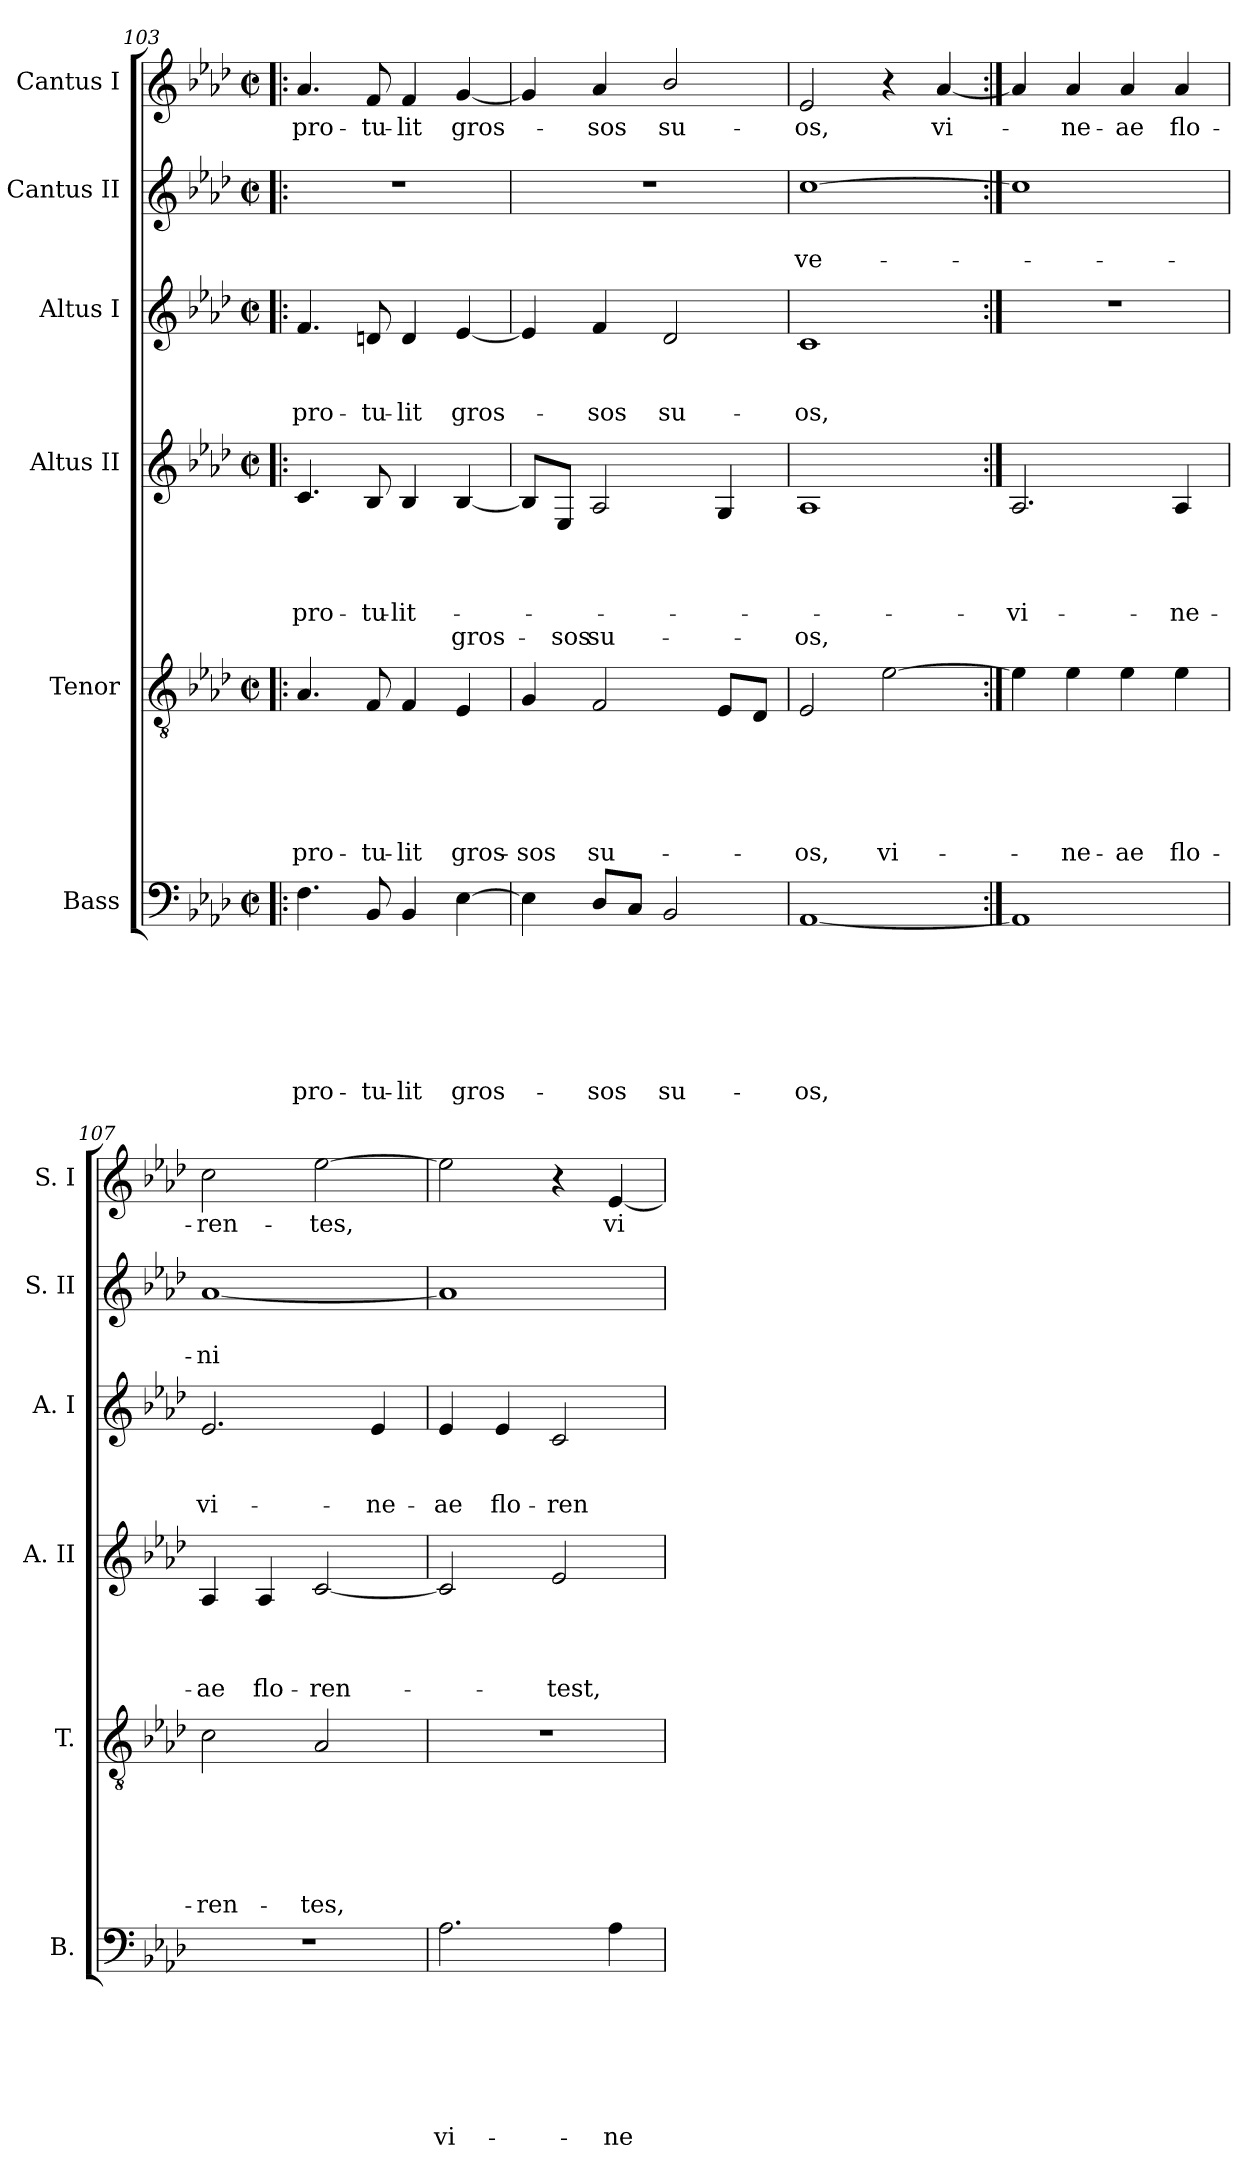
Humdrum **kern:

**kern	**text	**text	**text	**text	**text	**text	**text	**kern	**text	**text	**text	**text	**text	**text	**kern	**text	**text	**text	**text	**text	**kern	**text	**text	**text	**kern	**text	**text	**kern	**text
*part6	*part6	*part6	*part6	*part6	*part6	*part6	*part6	*part5	*part5	*part5	*part5	*part5	*part5	*part5	*part4	*part4	*part4	*part4	*part4	*part4	*part3	*part3	*part3	*part3	*part2	*part2	*part2	*part1	*part1
*staff6	*staff6	*staff6	*staff6	*staff6	*staff6	*staff6	*staff6	*staff5	*staff5	*staff5	*staff5	*staff5	*staff5	*staff5	*staff4	*staff4	*staff4	*staff4	*staff4	*staff4	*staff3	*staff3	*staff3	*staff3	*staff2	*staff2	*staff2	*staff1	*staff1
*I"Bass	*	*	*	*	*	*	*	*I"Tenor	*	*	*	*	*	*	*I"Altus II	*	*	*	*	*	*I"Altus I	*	*	*	*I"Cantus II	*	*	*I"Cantus I	*
*I'B.	*	*	*	*	*	*	*	*I'T.	*	*	*	*	*	*	*I'A. II	*	*	*	*	*	*I'A. I	*	*	*	*I'S. II	*	*	*I'S. I	*
*clefF4	*	*	*	*	*	*	*	*clefGv2	*	*	*	*	*	*	*clefG2	*	*	*	*	*	*clefG2	*	*	*	*clefG2	*	*	*clefG2	*
*k[b-e-a-d-]	*	*	*	*	*	*	*	*k[b-e-a-d-]	*	*	*	*	*	*	*k[b-e-a-d-]	*	*	*	*	*	*k[b-e-a-d-]	*	*	*	*k[b-e-a-d-]	*	*	*k[b-e-a-d-]	*
*A-:	*	*	*	*	*	*	*	*A-:	*	*	*	*	*	*	*A-:	*	*	*	*	*	*A-:	*	*	*	*A-:	*	*	*A-:	*
*M2/2	*	*	*	*	*	*	*	*M2/2	*	*	*	*	*	*	*M2/2	*	*	*	*	*	*M2/2	*	*	*	*M2/2	*	*	*M2/2	*
*met(c|)	*	*	*	*	*	*	*	*met(c|)	*	*	*	*	*	*	*met(c|)	*	*	*	*	*	*met(c|)	*	*	*	*met(c|)	*	*	*met(c|)	*
=103!|:	=103!|:	=103!|:	=103!|:	=103!|:	=103!|:	=103!|:	=103!|:	=103!|:	=103!|:	=103!|:	=103!|:	=103!|:	=103!|:	=103!|:	=103!|:	=103!|:	=103!|:	=103!|:	=103!|:	=103!|:	=103!|:	=103!|:	=103!|:	=103!|:	=103!|:	=103!|:	=103!|:	=103!|:	=103!|:
!	!	!	!	!	!	!	!LO:LY:b	!	!	!	!	!	!	!LO:LY:b	!	!	!	!	!LO:LY:b	!	!	!	!	!LO:LY:b	!	!	!	!	!LO:LY:b
4.F\	.	.	.	.	.	.	pro-	4.A-/	.	.	.	.	.	pro-	4.c/	.	.	.	pro-	.	4.f/	.	.	pro-	1r	.	.	4.a-/	pro-
!	!	!	!	!	!	!	!LO:LY:b	!	!	!	!	!	!	!LO:LY:b	!	!	!	!	!LO:LY:b	!	!	!	!	!LO:LY:b	!	!	!	!	!LO:LY:b
8BB-/	.	.	.	.	.	.	-tu-	8F/	.	.	.	.	.	-tu-	8B-/	.	.	.	-tu-	.	8dn/	.	.	-tu-	.	.	.	8f/	-tu-
!	!	!	!	!	!	!	!LO:LY:b:rj	!	!	!	!	!	!	!LO:LY:b:rj	!	!	!	!	!LO:LY:b:rj	!	!	!	!	!LO:LY:b:rj	!	!	!	!	!LO:LY:b:rj
4BB-/	.	.	.	.	.	.	-lit	4F/	.	.	.	.	.	-lit	4B-/	.	.	.	-lit-	.	4d/	.	.	-lit	.	.	.	4f/	-lit
!	!	!	!	!	!	!	!LO:LY:b	!	!	!	!	!	!	!LO:LY:b	!	!	!	!	!	!LO:LY:b	!	!	!	!LO:LY:b	!	!	!	!	!LO:LY:b
[>4E-\	.	.	.	.	.	.	gros-	4E-/	.	.	.	.	.	gros-	[<4B-/	.	.	.	.	gros-	[<4e-/	.	.	gros-	.	.	.	[<4g/	gros-
=104	=104	=104	=104	=104	=104	=104	=104	=104	=104	=104	=104	=104	=104	=104	=104	=104	=104	=104	=104	=104	=104	=104	=104	=104	=104	=104	=104	=104	=104
!	!	!	!	!	!	!	!	!	!	!	!	!	!	!LO:LY:b	!	!	!	!	!	!	!	!	!	!	!	!	!	!	!
4E-\]	.	.	.	.	.	.	.	4G/	.	.	.	.	.	-sos	8B-/L]	.	.	.	.	.	4e-/]	.	.	.	1r	.	.	4g/]	.
!	!	!	!	!	!	!	!	!	!	!	!	!	!	!	!	!	!	!	!	!LO:LY:b	!	!	!	!	!	!	!	!	!
.	.	.	.	.	.	.	.	.	.	.	.	.	.	.	8E-/J	.	.	.	.	-sos	.	.	.	.	.	.	.	.	.
!	!	!	!	!	!	!	!LO:LY:b	!	!	!	!	!	!	!LO:LY:b	!	!	!	!	!	!LO:LY:b	!	!	!	!LO:LY:b	!	!	!	!	!LO:LY:b
8D-/L	.	.	.	.	.	.	-sos	2F/	.	.	.	.	.	su-	2A-/	.	.	.	.	su-	4f/	.	.	-sos	.	.	.	4a-/	-sos
8C/J	.	.	.	.	.	.	.	.	.	.	.	.	.	.	.	.	.	.	.	.	.	.	.	.	.	.	.	.	.
!	!	!	!	!	!	!	!LO:LY:b	!	!	!	!	!	!	!	!	!	!	!	!	!	!	!	!	!LO:LY:b	!	!	!	!	!LO:LY:b
2BB-/	.	.	.	.	.	.	su-	.	.	.	.	.	.	.	.	.	.	.	.	.	2d-/	.	.	su-	.	.	.	2b-/	su-
.	.	.	.	.	.	.	.	8E-/L	.	.	.	.	.	.	4G/	.	.	.	.	.	.	.	.	.	.	.	.	.	.
.	.	.	.	.	.	.	.	8D-/J	.	.	.	.	.	.	.	.	.	.	.	.	.	.	.	.	.	.	.	.	.
=105	=105	=105	=105	=105	=105	=105	=105	=105	=105	=105	=105	=105	=105	=105	=105	=105	=105	=105	=105	=105	=105	=105	=105	=105	=105	=105	=105	=105	=105
!	!	!	!	!	!	!	!LO:LY:b	!	!	!	!	!	!	!LO:LY:b	!	!	!	!	!	!LO:LY:b	!	!	!	!LO:LY:b	!	!	!LO:LY:b	!	!LO:LY:b
[<1AA-	.	.	.	.	.	.	-os,	2E-/	.	.	.	.	.	-os,	1A-	.	.	.	.	-os,	1c	.	.	-os,	[>1cc	.	ve-	2e-/	-os,
!	!	!	!	!	!	!	!	!	!	!	!	!	!	!LO:LY:b	!	!	!	!	!	!	!	!	!	!	!	!	!	!	!
.	.	.	.	.	.	.	.	[>2e-\	.	.	.	.	.	vi-	.	.	.	.	.	.	.	.	.	.	.	.	.	4r	.
!	!	!	!	!	!	!	!	!	!	!	!	!	!	!	!	!	!	!	!	!	!	!	!	!	!	!	!	!	!LO:LY:b
.	.	.	.	.	.	.	.	.	.	.	.	.	.	.	.	.	.	.	.	.	.	.	.	.	.	.	.	[<4a-/	vi-
=106:|!	=106:|!	=106:|!	=106:|!	=106:|!	=106:|!	=106:|!	=106:|!	=106:|!	=106:|!	=106:|!	=106:|!	=106:|!	=106:|!	=106:|!	=106:|!	=106:|!	=106:|!	=106:|!	=106:|!	=106:|!	=106:|!	=106:|!	=106:|!	=106:|!	=106:|!	=106:|!	=106:|!	=106:|!	=106:|!
!	!	!	!	!	!	!	!	!	!	!	!	!	!	!	!	!	!	!	!LO:LY:b	!	!	!	!	!	!	!	!	!	!
1AA-]	.	.	.	.	.	.	.	4e-\]	.	.	.	.	.	.	2.A-/	.	.	.	-vi-	.	1r	.	.	.	1cc]	.	.	4a-/]	.
!	!	!	!	!	!	!	!	!	!	!	!	!	!	!LO:LY:b	!	!	!	!	!	!	!	!	!	!	!	!	!	!	!LO:LY:b
.	.	.	.	.	.	.	.	4e-\	.	.	.	.	.	-ne-	.	.	.	.	.	.	.	.	.	.	.	.	.	4a-/	-ne-
!	!	!	!	!	!	!	!	!	!	!	!	!	!	!LO:LY:b:rj	!	!	!	!	!	!	!	!	!	!	!	!	!	!	!LO:LY:b:rj
.	.	.	.	.	.	.	.	4e-\	.	.	.	.	.	-ae	.	.	.	.	.	.	.	.	.	.	.	.	.	4a-/	-ae
!	!	!	!	!	!	!	!	!	!	!	!	!	!	!LO:LY:b	!	!	!	!	!LO:LY:b	!	!	!	!	!	!	!	!	!	!LO:LY:b
.	.	.	.	.	.	.	.	4e-\	.	.	.	.	.	flo-	4A-/	.	.	.	-ne-	.	.	.	.	.	.	.	.	4a-/	flo-
!!LO:PB:g=z
=107	=107	=107	=107	=107	=107	=107	=107	=107	=107	=107	=107	=107	=107	=107	=107	=107	=107	=107	=107	=107	=107	=107	=107	=107	=107	=107	=107	=107	=107
!	!	!	!	!	!	!	!	!	!	!	!	!	!	!LO:LY:b	!	!	!	!	!LO:LY:b	!	!	!	!	!LO:LY:b	!	!	!LO:LY:b	!	!LO:LY:b
1r	.	.	.	.	.	.	.	2c\	.	.	.	.	.	-ren-	4A-/	.	.	.	-ae	.	2.e-/	.	.	vi-	[<1a-	.	-ni	2cc\	-ren-
!	!	!	!	!	!	!	!	!	!	!	!	!	!	!	!	!	!	!	!LO:LY:b	!	!	!	!	!	!	!	!	!	!
.	.	.	.	.	.	.	.	.	.	.	.	.	.	.	4A-/	.	.	.	flo-	.	.	.	.	.	.	.	.	.	.
!	!	!	!	!	!	!	!	!	!	!	!	!	!	!LO:LY:b	!	!	!	!	!LO:LY:b	!	!	!	!	!	!	!	!	!	!LO:LY:b
.	.	.	.	.	.	.	.	2A-/	.	.	.	.	.	-tes,	[<2c/	.	.	.	-ren-	.	.	.	.	.	.	.	.	[>2ee-\	-tes,
!	!	!	!	!	!	!	!	!	!	!	!	!	!	!	!	!	!	!	!	!	!	!	!	!LO:LY:b	!	!	!	!	!
.	.	.	.	.	.	.	.	.	.	.	.	.	.	.	.	.	.	.	.	.	4e-/	.	.	-ne-	.	.	.	.	.
=108	=108	=108	=108	=108	=108	=108	=108	=108	=108	=108	=108	=108	=108	=108	=108	=108	=108	=108	=108	=108	=108	=108	=108	=108	=108	=108	=108	=108	=108
!	!	!	!	!	!	!	!LO:LY:b	!	!	!	!	!	!	!	!	!	!	!	!	!	!	!	!	!LO:LY:b	!	!	!	!	!
2.A-\	.	.	.	.	.	.	vi-	1r	.	.	.	.	.	.	2c/]	.	.	.	.	.	4e-/	.	.	-ae	1a-]	.	.	2ee-\]	.
!	!	!	!	!	!	!	!	!	!	!	!	!	!	!	!	!	!	!	!	!	!	!	!	!LO:LY:b	!	!	!	!	!
.	.	.	.	.	.	.	.	.	.	.	.	.	.	.	.	.	.	.	.	.	4e-/	.	.	flo-	.	.	.	.	.
!	!	!	!	!	!	!	!	!	!	!	!	!	!	!	!	!	!	!	!LO:LY:b	!	!	!	!	!LO:LY:b	!	!	!	!	!
.	.	.	.	.	.	.	.	.	.	.	.	.	.	.	2e-/	.	.	.	-test,	.	2c/	.	.	-ren-	.	.	.	4r	.
!	!	!	!	!	!	!	!LO:LY:b	!	!	!	!	!	!	!	!	!	!	!	!	!	!	!	!	!	!	!	!	!	!LO:LY:b
4A-\	.	.	.	.	.	.	-ne-	.	.	.	.	.	.	.	.	.	.	.	.	.	.	.	.	.	.	.	.	[<4e-/	vi-
=	=	=	=	=	=	=	=	=	=	=	=	=	=	=	=	=	=	=	=	=	=	=	=	=	=	=	=	=	=
*-	*-	*-	*-	*-	*-	*-	*-	*-	*-	*-	*-	*-	*-	*-	*-	*-	*-	*-	*-	*-	*-	*-	*-	*-	*-	*-	*-	*-	*-
